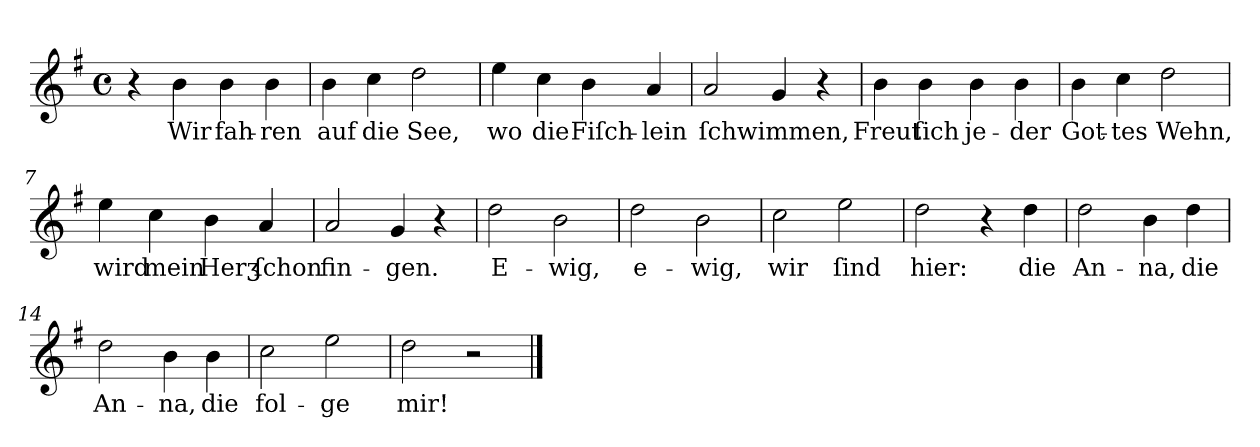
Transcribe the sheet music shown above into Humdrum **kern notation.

**kern	**text
*part1	*part1
*staff1	*staff1
*clefG2	*
*k[f#]	*
*G:	*
*M4/4	*
*met(c)	*
=1	=1
4r	.
4b	Wir
4b	fah-
4b	-ren
=2	=2
4b	auf
4cc	die
2dd	See,
=3	=3
4ee	wo
4cc	die
4b	Fiſch-
4a	-lein
=4	=4
2a	ſchwimmen,
4g	.
4r	.
=5	=5
4b	Freut
4b	ſich
4b	je-
4b	-der
=6	=6
4b	Got-
4cc	-tes
2dd	Wehn,
=7	=7
4ee	wird
4cc	mein
4b	Herʒ
4a	ſchon
=8	=8
2a	fin-
4g	-gen.
4r	.
=9	=9
2dd	E-
2b	-wig,
=10	=10
2dd	e-
2b	-wig,
=11	=11
2cc	wir
2ee	ſind
=12	=12
2dd	hier:
4r	.
4dd	die
=13	=13
2dd	An-
4b	-na,
4dd	die
=14	=14
2dd	An-
4b	-na,
4b	die
=15	=15
2cc	fol-
2ee	-ge
=16	=16
2dd	mir!
2r	.
==	==
*-	*-
